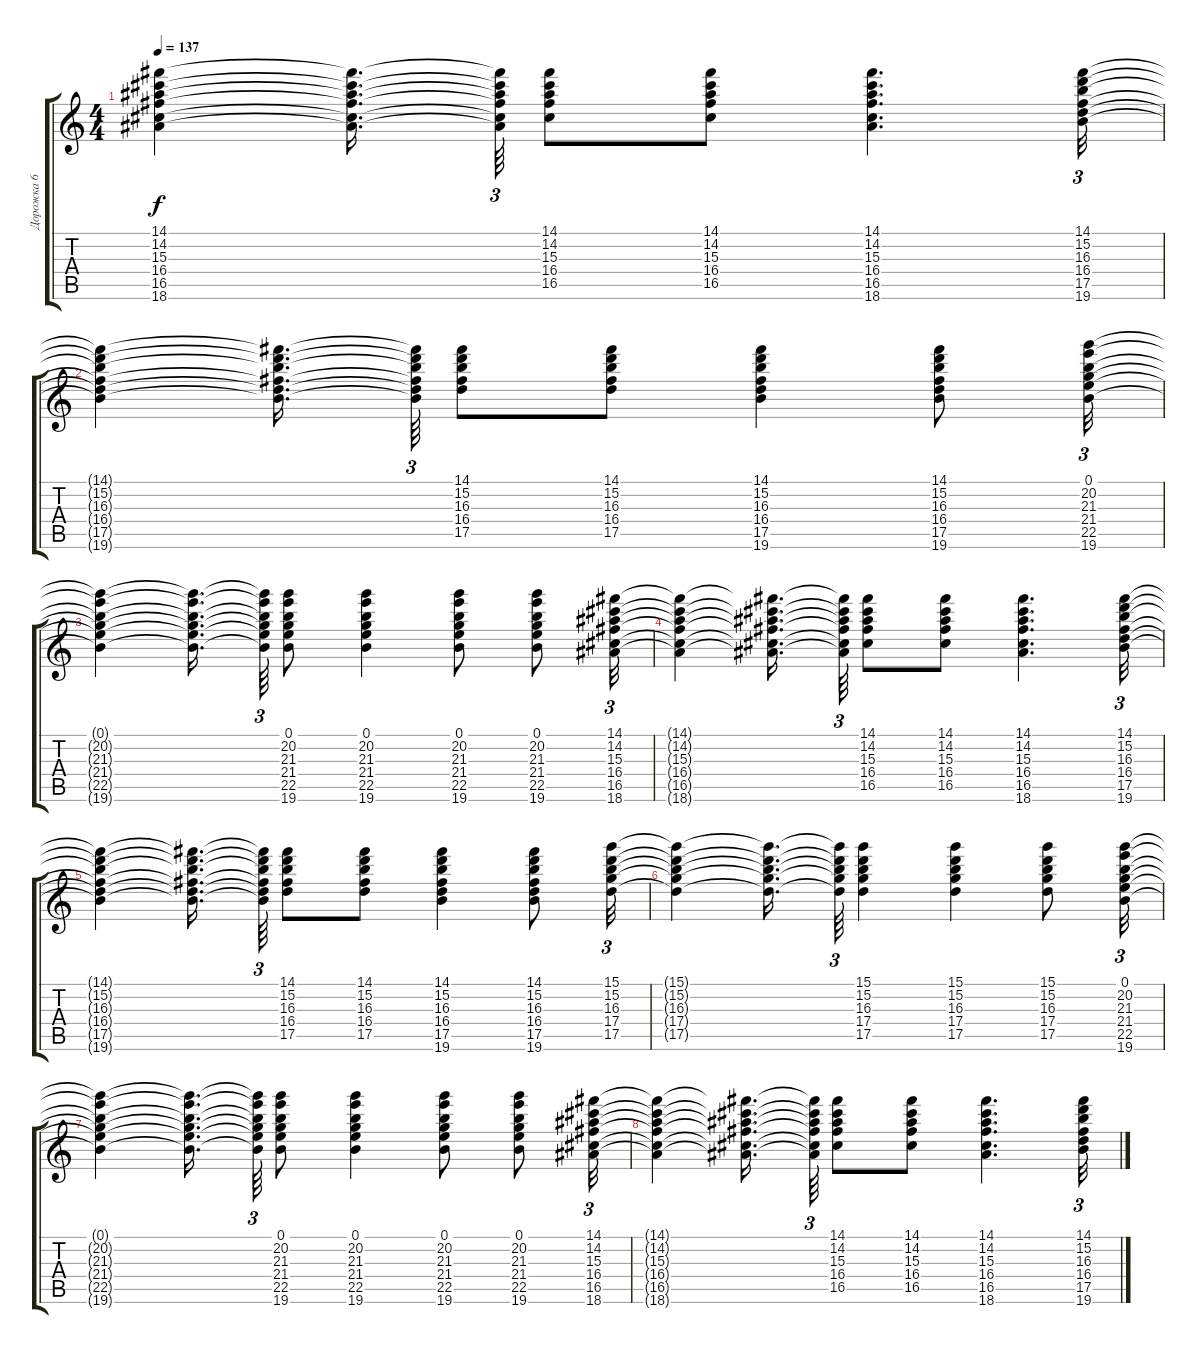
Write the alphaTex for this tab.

\track ("Дорожка 6" "Дорожка 6") {instrument electricguitarclean}
\staff {score tabs}
\tuning (E4 B3 G3 D3 A2 E2) {hide}
\ts (4 4)
\tempo 137
\clef g2
\ks c
(14.1{t} 14.2{t} 15.3{t} 16.4{t} 16.5{t} 18.6{t}).4{dy f} (14.1{t} 14.2{t} 15.3{t} 16.4{t} 16.5{t} 18.6{t}).16{d beam splitsecondary} (14.1{t} 14.2{t} 15.3{t} 16.4{t} 16.5{t} 18.6{t}).64{tu (3 2)} (14.1 14.2 15.3 16.4 16.5).8 (14.1 14.2 15.3 16.4 16.5).8 (14.1 14.2 15.3 16.4 16.5 18.6).4{d} (14.1 15.2 16.3 16.4 17.5 19.6).32{tu (3 2)} |
(14.1{t} 15.2{t} 16.3{t} 16.4{t} 17.5{t} 19.6{t}).4 (14.1{t} 15.2{t} 16.3{t} 16.4{t} 17.5{t} 19.6{t}).16{d beam splitsecondary} (14.1{t} 15.2{t} 16.3{t} 16.4{t} 17.5{t} 19.6{t}).64{tu (3 2)} (14.1 15.2 16.3 16.4 17.5).8 (14.1 15.2 16.3 16.4 17.5).8 (14.1 15.2 16.3 16.4 17.5 19.6).4 (14.1 15.2 16.3 16.4 17.5 19.6).8 (0.1 20.2 21.3 21.4 22.5 19.6).32{tu (3 2)} |
(0.1{t} 20.2{t} 21.3{t} 21.4{t} 22.5{t} 19.6{t}).4 (0.1{t} 20.2{t} 21.3{t} 21.4{t} 22.5{t} 19.6{t}).16{d beam splitsecondary} (0.1{t} 20.2{t} 21.3{t} 21.4{t} 22.5{t} 19.6{t}).64{tu (3 2)} (0.1 20.2 21.3 21.4 22.5 19.6).8 (0.1 20.2 21.3 21.4 22.5 19.6).4 (0.1 20.2 21.3 21.4 22.5 19.6).8 (0.1 20.2 21.3 21.4 22.5 19.6).8 (14.1 14.2 15.3 16.4 16.5 18.6).32{tu (3 2)} |
(14.1{t} 14.2{t} 15.3{t} 16.4{t} 16.5{t} 18.6{t}).4 (14.1{t} 14.2{t} 15.3{t} 16.4{t} 16.5{t} 18.6{t}).16{d beam splitsecondary} (14.1{t} 14.2{t} 15.3{t} 16.4{t} 16.5{t} 18.6{t}).64{tu (3 2)} (14.1 14.2 15.3 16.4 16.5).8 (14.1 14.2 15.3 16.4 16.5).8 (14.1 14.2 15.3 16.4 16.5 18.6).4{d} (14.1 15.2 16.3 16.4 17.5 19.6).32{tu (3 2)} |
(14.1{t} 15.2{t} 16.3{t} 16.4{t} 17.5{t} 19.6{t}).4 (14.1{t} 15.2{t} 16.3{t} 16.4{t} 17.5{t} 19.6{t}).16{d beam splitsecondary} (14.1{t} 15.2{t} 16.3{t} 16.4{t} 17.5{t} 19.6{t}).64{tu (3 2)} (14.1 15.2 16.3 16.4 17.5).8 (14.1 15.2 16.3 16.4 17.5).8 (14.1 15.2 16.3 16.4 17.5 19.6).4 (14.1 15.2 16.3 16.4 17.5 19.6).8 (15.1 15.2 16.3 17.4 17.5).32{tu (3 2)} |
(15.1{t} 15.2{t} 16.3{t} 17.4{t} 17.5{t}).4 (15.1{t} 15.2{t} 16.3{t} 17.4{t} 17.5{t}).16{d} (15.1{t} 15.2{t} 16.3{t} 17.4{t} 17.5{t}).64{tu (3 2)} (15.1 15.2 16.3 17.4 17.5).4 (15.1 15.2 16.3 17.4 17.5).4 (15.1 15.2 16.3 17.4 17.5).8 (0.1 20.2 21.3 21.4 22.5 19.6).32{tu (3 2)} |
(0.1{t} 20.2{t} 21.3{t} 21.4{t} 22.5{t} 19.6{t}).4 (0.1{t} 20.2{t} 21.3{t} 21.4{t} 22.5{t} 19.6{t}).16{d beam splitsecondary} (0.1{t} 20.2{t} 21.3{t} 21.4{t} 22.5{t} 19.6{t}).64{tu (3 2)} (0.1 20.2 21.3 21.4 22.5 19.6).8 (0.1 20.2 21.3 21.4 22.5 19.6).4 (0.1 20.2 21.3 21.4 22.5 19.6).8 (0.1 20.2 21.3 21.4 22.5 19.6).8 (14.1 14.2 15.3 16.4 16.5 18.6).32{tu (3 2)} |
(14.1{t} 14.2{t} 15.3{t} 16.4{t} 16.5{t} 18.6{t}).4 (14.1{t} 14.2{t} 15.3{t} 16.4{t} 16.5{t} 18.6{t}).16{d beam splitsecondary} (14.1{t} 14.2{t} 15.3{t} 16.4{t} 16.5{t} 18.6{t}).64{tu (3 2)} (14.1 14.2 15.3 16.4 16.5).8 (14.1 14.2 15.3 16.4 16.5).8 (14.1 14.2 15.3 16.4 16.5 18.6).4{d} (14.1 15.2 16.3 16.4 17.5 19.6).32{tu (3 2)}
